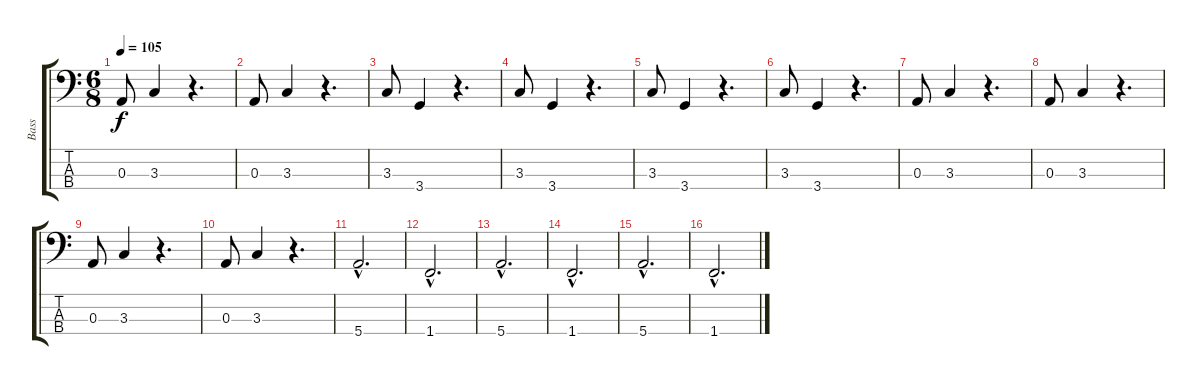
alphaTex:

\track ("Bass" "Bass") {instrument electricbassfinger}
\staff {score tabs}
\tuning (G2 D2 A1 E1) {hide}
\ts (6 8)
\tempo 105
\clef f4
\ks c
0.3.8{dy f} 3.3.4 r.4{d} |
0.3.8 3.3.4 r.4{d} |
3.3.8 3.4.4 r.4{d} |
3.3.8 3.4.4 r.4{d} |
3.3.8 3.4.4 r.4{d} |
3.3.8 3.4.4 r.4{d} |
0.3.8 3.3.4 r.4{d} |
0.3.8 3.3.4 r.4{d} |
0.3.8 3.3.4 r.4{d} |
0.3.8 3.3.4 r.4{d} |
5.4{hac}.2{d} |
1.4{hac}.2{d} |
5.4{hac}.2{d} |
1.4{hac}.2{d} |
5.4{hac}.2{d} |
1.4{hac}.2{d}
